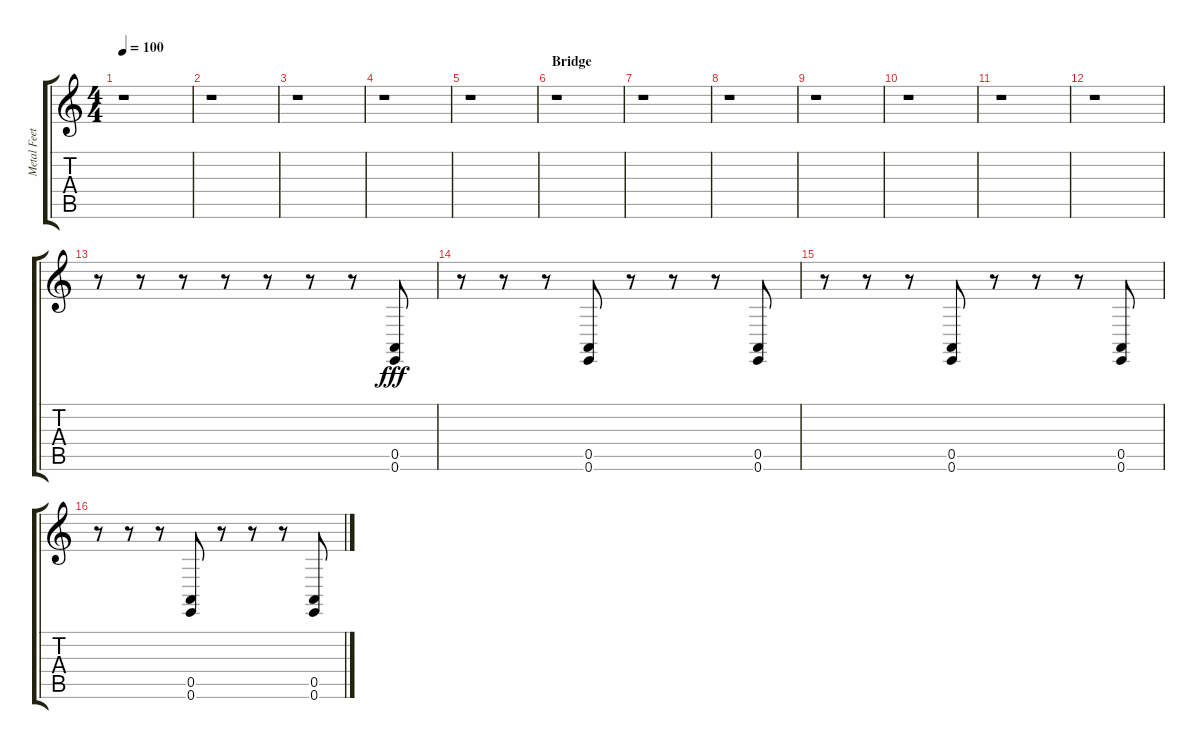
\track ("Metal Feet 1" "Metal Feet") {instrument reversecymbal}
\staff {score tabs}
\tuning (E4 B3 G3 D3 A2 E2) {hide}
\ts (4 4)
\tempo 100
\clef g2
\ks c
r.1{dy fff} |
r.1 |
r.1 |
r.1 |
r.1 |
\section ("" "Bridge")
r.1 |
r.1 |
r.1 |
r.1 |
r.1 |
r.1 |
r.1 |
r.8 r.8 r.8 r.8 r.8 r.8 r.8 (0.5 0.6).8 |
r.8 r.8 r.8 (0.5 0.6).8 r.8 r.8 r.8 (0.5 0.6).8 |
r.8 r.8 r.8 (0.5 0.6).8 r.8 r.8 r.8 (0.5 0.6).8 |
r.8 r.8 r.8 (0.5 0.6).8 r.8 r.8 r.8 (0.5 0.6).8
